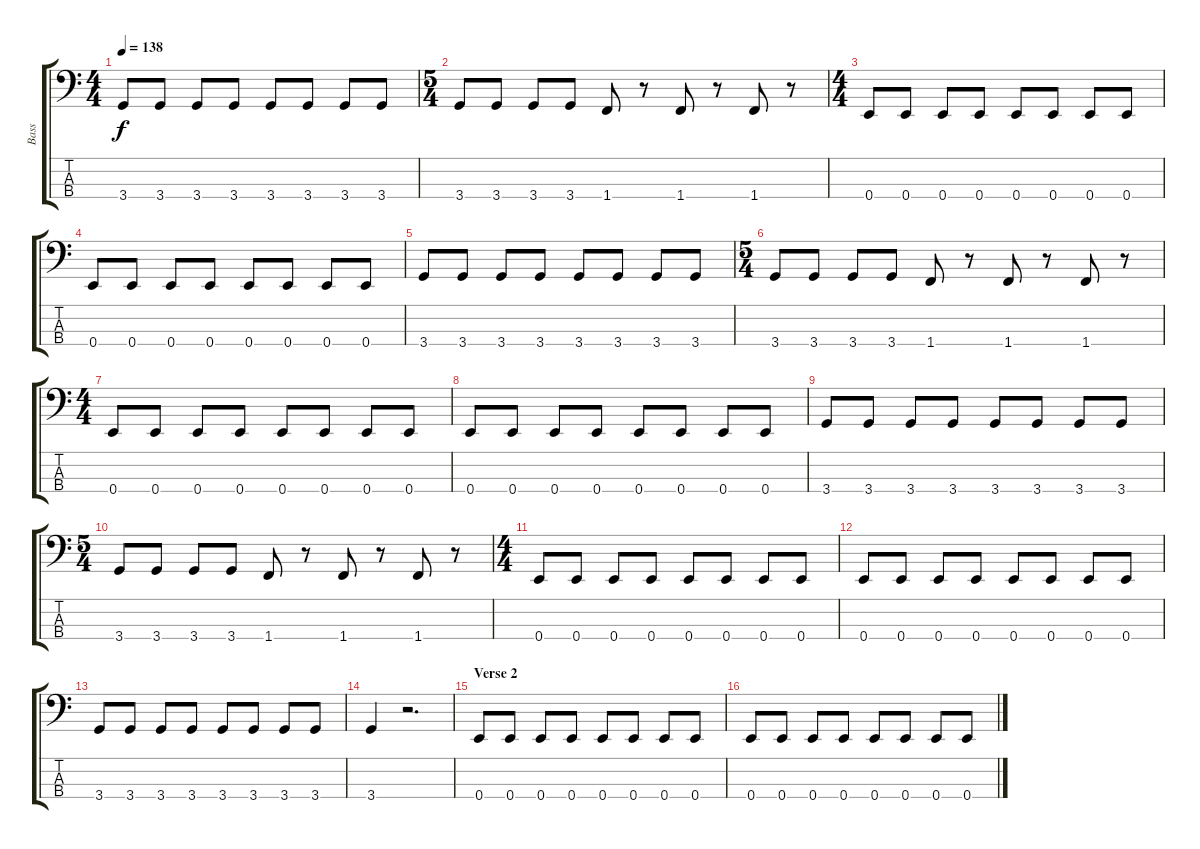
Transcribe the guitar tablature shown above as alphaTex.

\track ("Bass" "Bass") {instrument electricbassfinger}
\staff {score tabs}
\tuning (G2 D2 A1 E1) {hide}
\ts (4 4)
\tempo 138
\clef f4
\ks c
3.4.8{dy f} 3.4.8 3.4.8 3.4.8 3.4.8 3.4.8 3.4.8 3.4.8 |
\ts (5 4)
3.4.8 3.4.8 3.4.8 3.4.8 1.4.8 r.8 1.4.8 r.8 1.4.8 r.8 |
\ts (4 4)
0.4.8 0.4.8 0.4.8 0.4.8 0.4.8 0.4.8 0.4.8 0.4.8 |
0.4.8 0.4.8 0.4.8 0.4.8 0.4.8 0.4.8 0.4.8 0.4.8 |
3.4.8 3.4.8 3.4.8 3.4.8 3.4.8 3.4.8 3.4.8 3.4.8 |
\ts (5 4)
3.4.8 3.4.8 3.4.8 3.4.8 1.4.8 r.8 1.4.8 r.8 1.4.8 r.8 |
\ts (4 4)
0.4.8 0.4.8 0.4.8 0.4.8 0.4.8 0.4.8 0.4.8 0.4.8 |
0.4.8 0.4.8 0.4.8 0.4.8 0.4.8 0.4.8 0.4.8 0.4.8 |
3.4.8 3.4.8 3.4.8 3.4.8 3.4.8 3.4.8 3.4.8 3.4.8 |
\ts (5 4)
3.4.8 3.4.8 3.4.8 3.4.8 1.4.8 r.8 1.4.8 r.8 1.4.8 r.8 |
\ts (4 4)
0.4.8 0.4.8 0.4.8 0.4.8 0.4.8 0.4.8 0.4.8 0.4.8 |
0.4.8 0.4.8 0.4.8 0.4.8 0.4.8 0.4.8 0.4.8 0.4.8 |
3.4.8 3.4.8 3.4.8 3.4.8 3.4.8 3.4.8 3.4.8 3.4.8 |
3.4.4 r.2{d} |
\section ("" "Verse 2")
0.4.8 0.4.8 0.4.8 0.4.8 0.4.8 0.4.8 0.4.8 0.4.8 |
0.4.8 0.4.8 0.4.8 0.4.8 0.4.8 0.4.8 0.4.8 0.4.8
